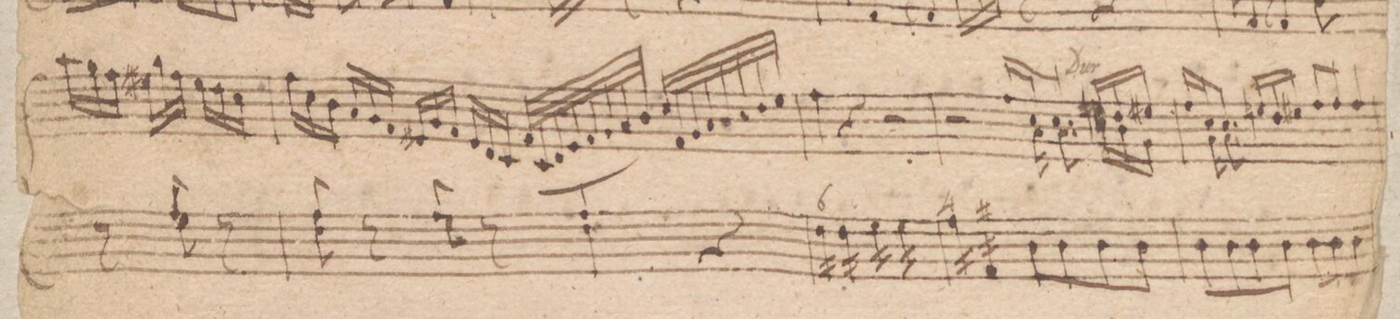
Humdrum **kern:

**kern	**fb
*I"Organo	*
*clefF4	*
*k[f#]	*
*met(c)	*
*M4/4	*
*^	*
8r	.	.
8A/	8G\	.
8r	8ryy	.
=29	=29	=29
8A/	8F#\	.
8r	8ryy	.
8A/	8G\	.
8r	8ryy	.
4A/	4F#\	.
4r	4ryy	.
*v	*v	*
=30	=30
*tremolo	*
16F#\LL	6
16F#\	.
16F#\	.
16F#\JJ	.
16F#\LL	.
16F#\	.
16F#\	.
16F#\JJ	.
16G\LL	.
16G\	.
16G\	.
16G\JJ	.
16G\LL	.
16G\	.
16G\	.
16G\JJ	.
=31	=31
16A\LL	4
16A\	.
16A\	.
16A\JJ	.
16AA/LL	#
16AA/	.
16AA/	.
16AA/JJ	.
*Xtremolo	*
8D\L	.
8D\	.
8D\	.
8D\J	.
=32	=32
8D\L	.
8D\	.
8D\	.
8D\J	.
8D\L	.
8D\	.
8D\	.
8D\Jyy	.
=33	=33
*-	*-
